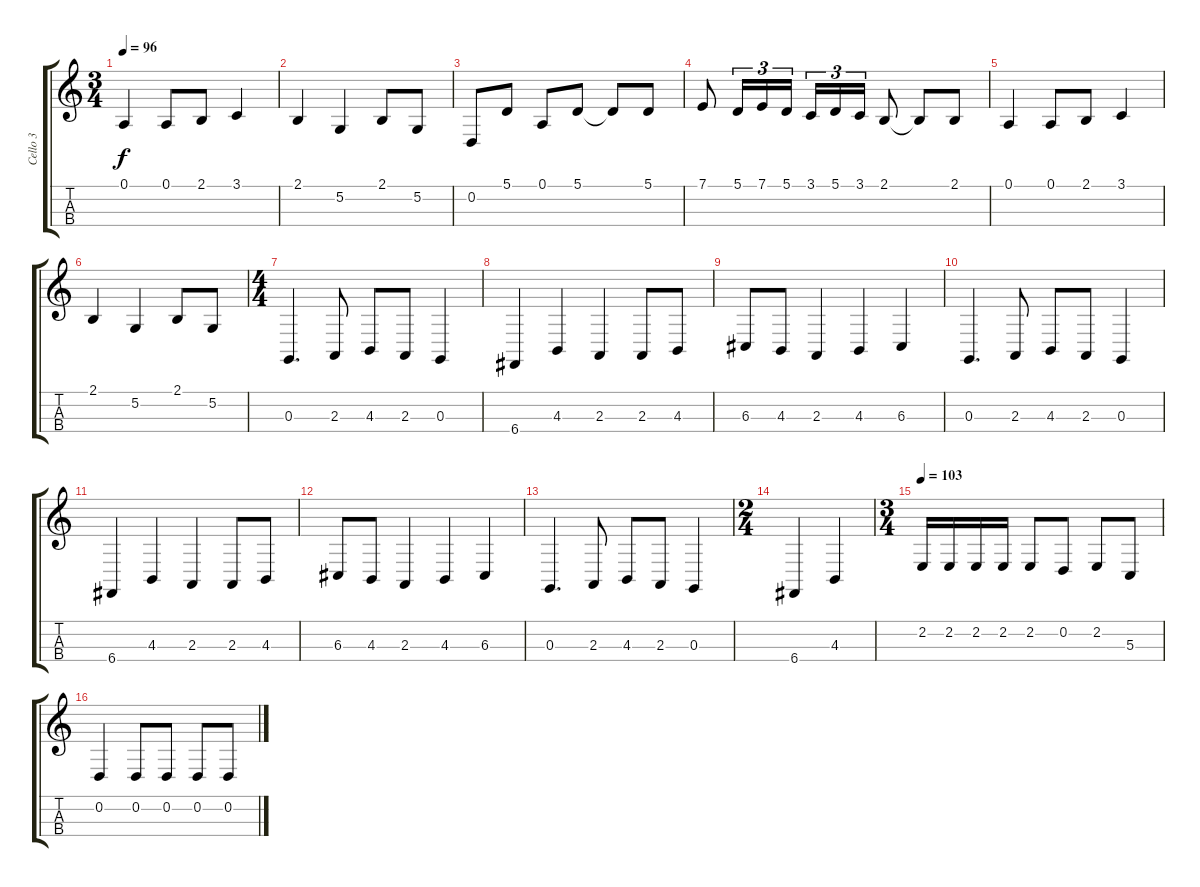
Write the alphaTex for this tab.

\track ("Cello 3" "Cello 3") {instrument cello}
\staff {score tabs}
\tuning (A3 D3 G2 C2) {hide}
\ts (3 4)
\tempo 96
\clef g2
\ks c
0.1.4{dy f} 0.1.8 2.1.8 3.1.4 |
2.1.4 5.2.4 2.1.8 5.2.8 |
0.2.8 5.1.8 0.1.8 5.1.8 5.1{t}.8 5.1.8 |
7.1.8 5.1.16{tu (3 2)} 7.1.16{tu (3 2)} 5.1.16{tu (3 2)} 3.1.16{tu (3 2)} 5.1.16{tu (3 2)} 3.1.16{tu (3 2)} 2.1.8 2.1{t}.8 2.1.8 |
0.1.4 0.1.8 2.1.8 3.1.4 |
2.1.4 5.2.4 2.1.8 5.2.8 |
\ts (4 4)
0.3.4{d} 2.3.8 4.3.8 2.3.8 0.3.4 |
6.4.4 4.3.4 2.3.4 2.3.8 4.3.8 |
6.3.8 4.3.8 2.3.4 4.3.4 6.3.4 |
0.3.4{d} 2.3.8 4.3.8 2.3.8 0.3.4 |
6.4.4 4.3.4 2.3.4 2.3.8 4.3.8 |
6.3.8 4.3.8 2.3.4 4.3.4 6.3.4 |
0.3.4{d} 2.3.8 4.3.8 2.3.8 0.3.4 |
\ts (2 4)
6.4.4 4.3.4 |
\ts (3 4)
\tempo 103
2.2.16 2.2.16 2.2.16 2.2.16 2.2.8 0.2.8 2.2.8 5.3.8 |
0.2.4 0.2.8 0.2.8 0.2.8 0.2.8
